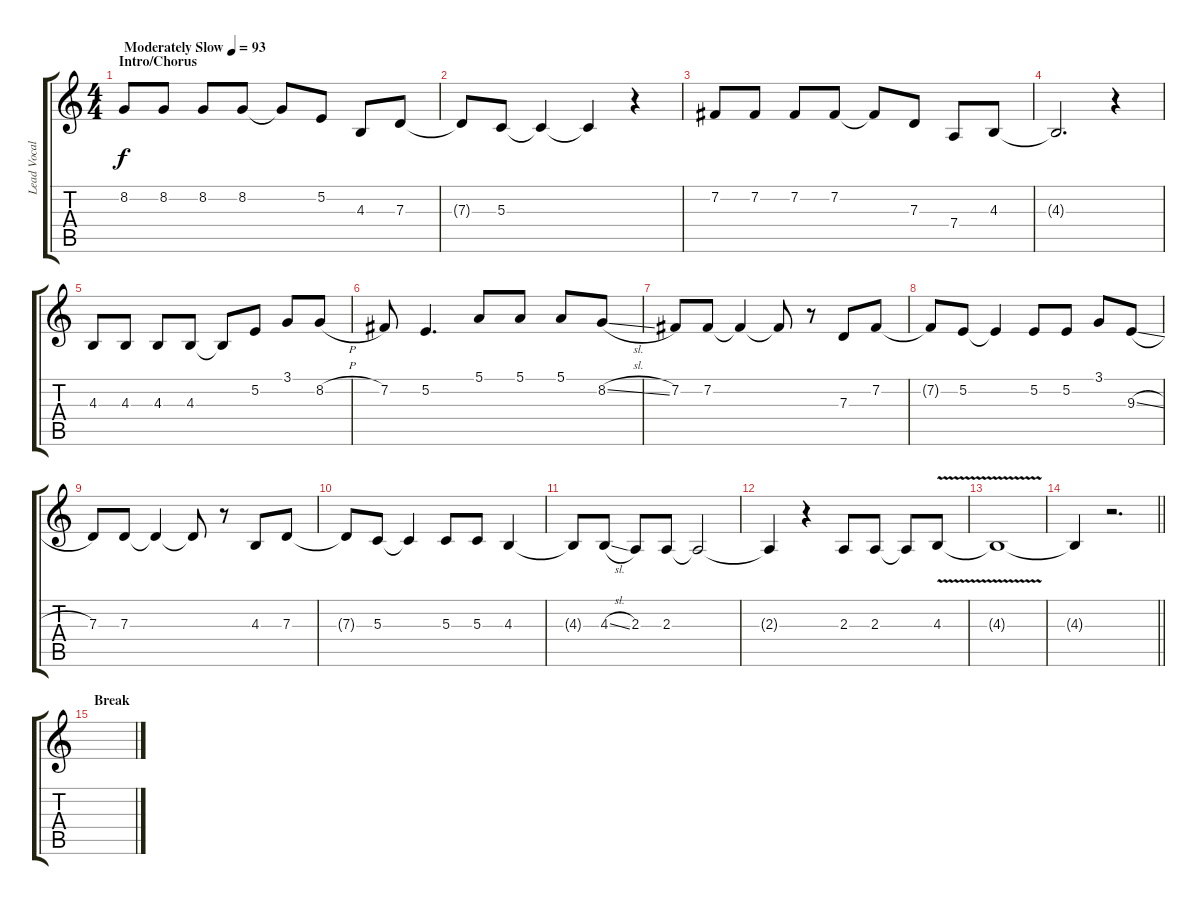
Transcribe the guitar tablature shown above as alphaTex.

\track ("Lead Vocals" "Lead Vocal") {instrument tenorsax}
\staff {score tabs}
\tuning (E4 B3 G3 D3 A2 E2) {hide}
\ts (4 4)
\section ("" "Intro/Chorus")
\tempo (93 "Moderately Slow")
\clef g2
\ks c
8.2.8{dy f instrument tenorsax} 8.2.8 8.2.8 8.2.8 8.2{t}.8 5.2.8 4.3.8 7.3.8 |
7.3{t}.8 5.3.8 5.3{t}.4 5.3{t}.4 r.4 |
7.2.8 7.2.8 7.2.8 7.2.8 7.2{t}.8 7.3.8 7.4.8 4.3.8 |
4.3{t}.2{d} r.4 |
4.3.8 4.3.8 4.3.8 4.3.8 4.3{t}.8 5.2.8 3.1.8 8.2{h}.8 |
7.2.8 5.2.4{d} 5.1.8 5.1.8 5.1.8 8.2{sl}.8 |
7.2.8 7.2.8 7.2{t}.4 7.2{t}.8 r.8 7.3.8 7.2.8 |
7.2{t}.8 5.2.8 5.2{t}.4 5.2.8 5.2.8 3.1.8 9.3{sl}.8 |
7.3.8 7.3.8 7.3{t}.4 7.3{t}.8 r.8 4.3.8 7.3.8 |
7.3{t}.8 5.3.8 5.3{t}.4 5.3.8 5.3.8 4.3.4 |
4.3{t}.8 4.3{sl}.8 2.3.8 2.3.8 2.3{t}.2 |
2.3{t}.4 r.4 2.3.8 2.3.8 2.3{t}.8 4.3{v}.8 |
4.3{t}.1 |
\barLineRight lightlight
4.3{t}.4 r.2{d} |
\section ("" "Break")
